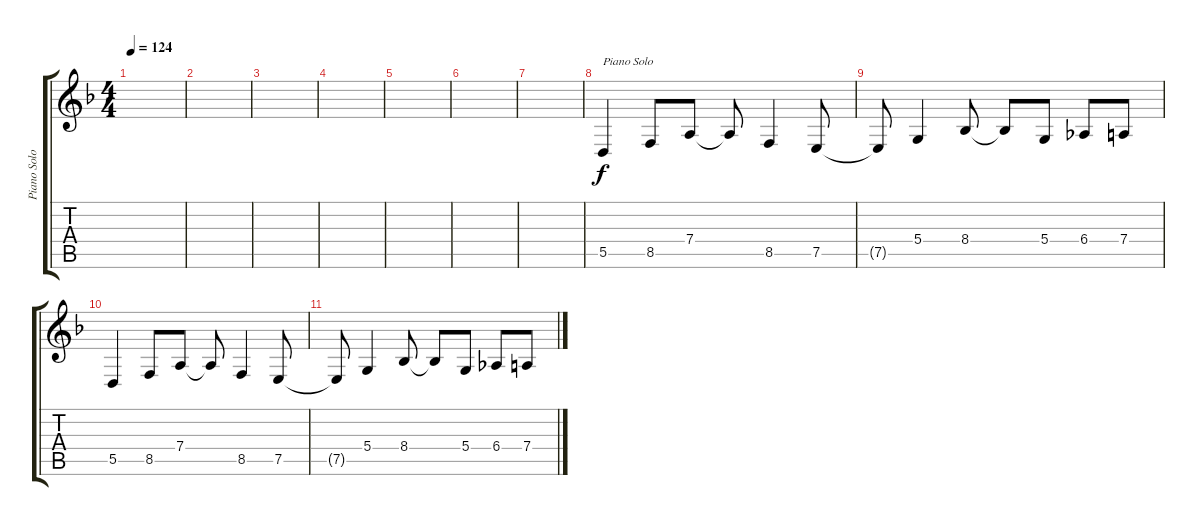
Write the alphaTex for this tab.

\track ("Piano Solo" "Piano Solo") {instrument electricgrandpiano}
\staff {score tabs}
\tuning (E4 B3 G3 D3 A2 E2) {hide}
\ts (4 4)
\tempo 124
\clef g2
\ks dminor
|
|
|
|
|
|
|
5.5.4{txt "Piano Solo"} 8.5.8 7.4.8 7.4{t}.8 8.5.4 7.5.8 |
7.5{t}.8 5.4.4 8.4.8 8.4{t}.8 5.4.8 6.4.8 7.4.8 |
5.5.4 8.5.8 7.4.8 7.4{t}.8 8.5.4 7.5.8 |
7.5{t}.8 5.4.4 8.4.8 8.4{t}.8 5.4.8 6.4.8 7.4.8
